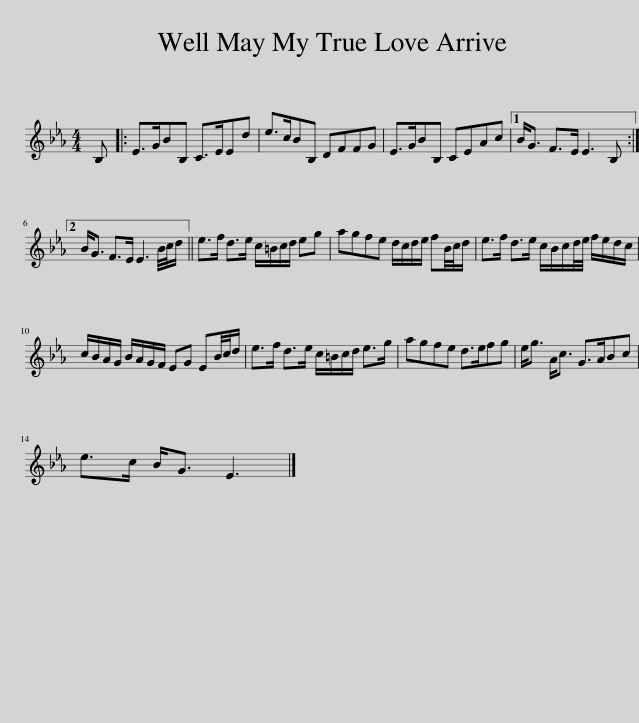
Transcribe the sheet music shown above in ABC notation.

X:1
L:1/8
M:4/4
I:linebreak $
K:Eb
V:1 treble
V:1
 B, |: E>GBB, C>EEd | e>cBB, DFFG | E>GBB, CEAc |1 B<G F>E E3 B, :|2$ %5
 B<G F>E E3 B/4c/4d/ || e>f d>e c/=B/c/d/ eg | agfe d/c/d/e/ fB/4c/4d/ | e>f d>e c/B/c/d/4e/4 f/e/d/c/ |$ c/B/A/G/ B/A/G/F/ EG EB/4c/4d/ | %10
 e>f d>e c/=B/c/d/ e>g | agfe d>efg | e<g A<c G>ABc |$ e>c B<G E3 |] %14
